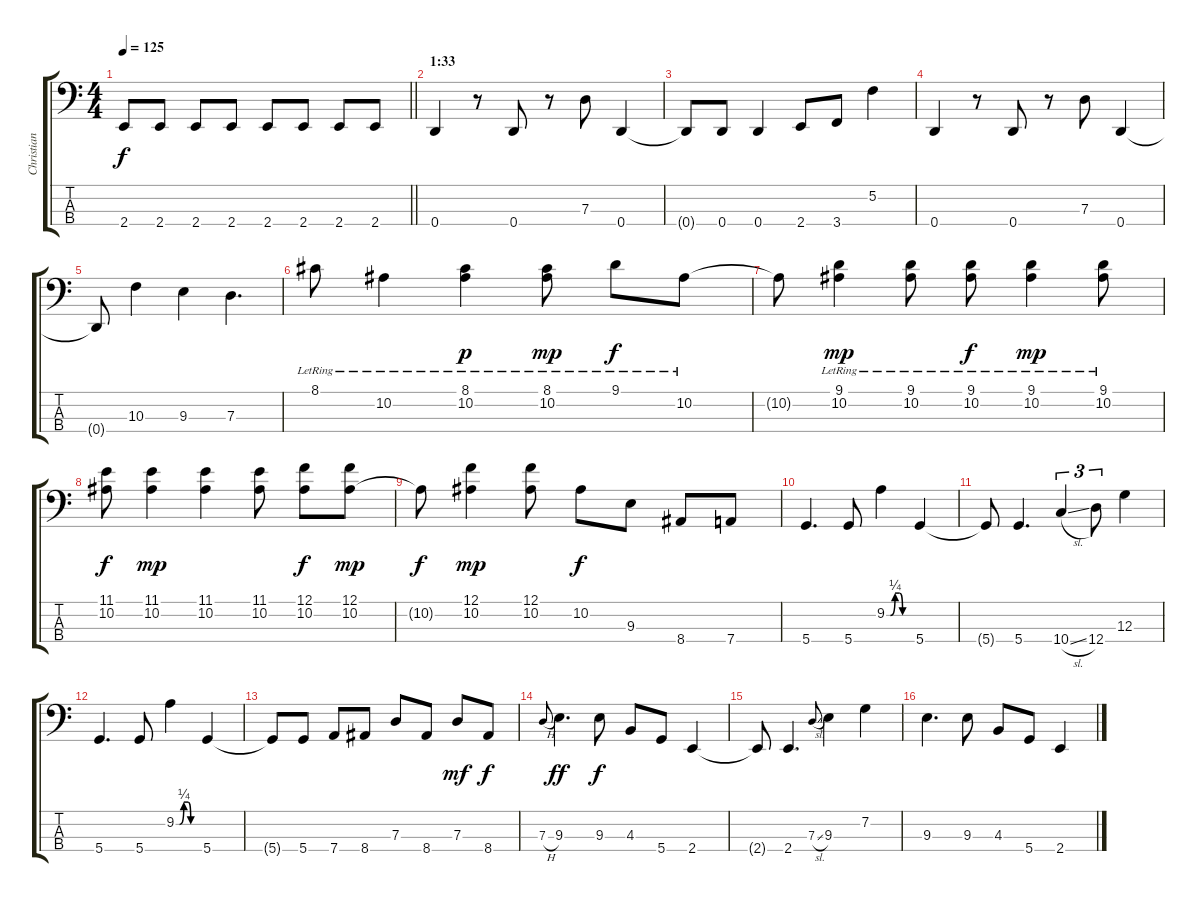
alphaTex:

\track ("Christian Larsson" "Christian ") {instrument electricbassfinger}
\staff {score tabs}
\tuning (F2 C2 G1 D1) {hide}
\ts (4 4)
\tempo 125
\clef f4
\barLineRight lightlight
\ks c
2.4.8{dy f} 2.4.8 2.4.8 2.4.8 2.4.8 2.4.8 2.4.8 2.4.8 |
\section ("" "1:33")
0.4.4 r.8 0.4.8 r.8 7.3.8 0.4.4 |
0.4{t}.8 0.4.8 0.4.4 2.4.8 3.4.8 5.2.4 |
0.4.4 r.8 0.4.8 r.8 7.3.8 0.4.4 |
0.4{t}.8 10.3.4 9.3.4 7.3.4{d} |
8.1{lr}.8 10.2{lr}.4 (8.1 10.2{lr}).4{dy p} (8.1 10.2{lr}).8{dy mp} 9.1{lr}.8{dy f} 10.2{lr}.8 |
10.2{t}.8 (9.1 10.2{lr}).4{dy mp} (9.1 10.2{lr}).8 (9.1{lr} 10.2{lr}).8{dy f} (9.1 10.2{lr}).4{dy mp} (9.1 10.2{lr}).8 |
(11.1 10.2).8{dy f} (11.1 10.2).4{dy mp} (11.1 10.2).4 (11.1 10.2).8 (12.1 10.2).8{dy f} (12.1 10.2).8{dy mp} |
10.2{t}.8{dy f} (12.1 10.2).4{dy mp} (12.1 10.2).8 10.2.8{dy f} 9.3.8 8.4.8 7.4.8 |
5.4.4{d} 5.4.8 9.2{be (custom 0 0 9 0 20 1 31 1 38 0 60 0)}.4 5.4.4 |
5.4{t}.8 5.4.4{d} 10.4{sl}.4{tu (3 2)} 12.4.8{tu (3 2)} 12.3.4 |
5.4.4{d} 5.4.8 9.2{be (custom 0 0 9 0 20 1 31 1 38 0 60 0)}.4 5.4.4 |
5.4{t}.8 5.4.8 7.4.8 8.4.8 7.3.8 8.4.8 7.3.8{dy mf} 8.4.8{dy f} |
7.3{h}.8{gr onbeat} 9.3.4{d dy ff} 9.3.8{dy f} 4.3.8 5.4.8 2.4.4 |
2.4{t}.8 2.4.4{d} 7.3{sl}.8{gr onbeat} 9.3.4 7.2.4 |
9.3.4{d} 9.3.8 4.3.8 5.4.8 2.4.4
